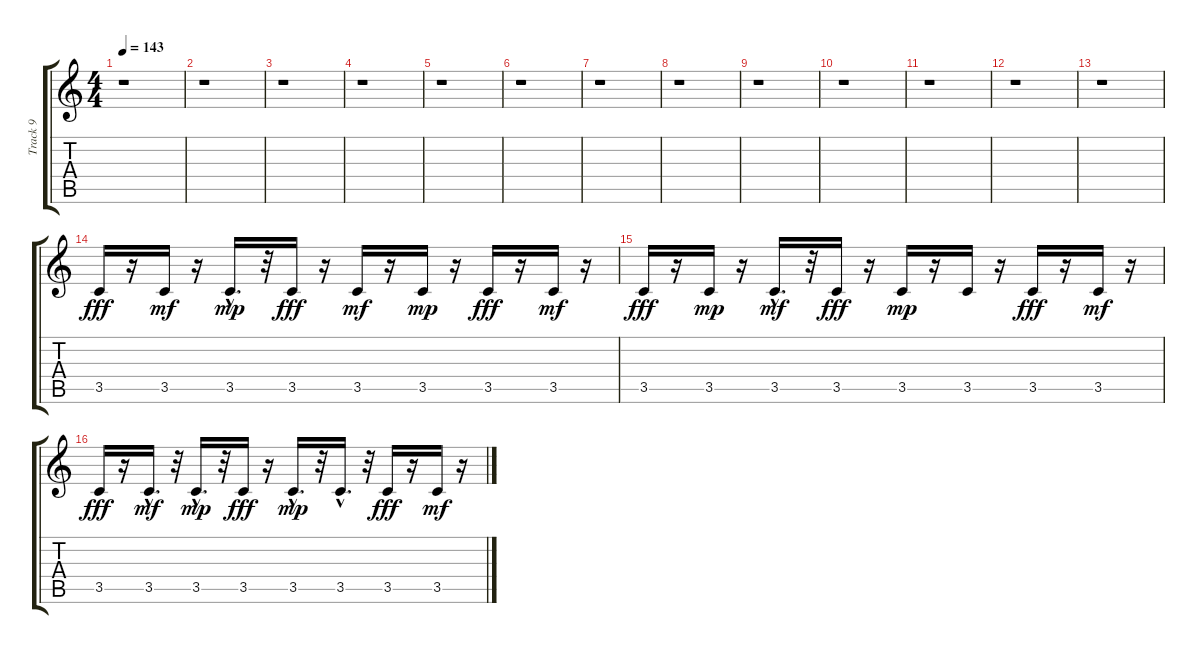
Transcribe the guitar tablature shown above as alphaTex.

\track ("Track 9" "Track 9") {instrument electricguitarmuted}
\staff {score tabs}
\tuning (E4 B3 G3 D3 A2 E2) {hide}
\ts (4 4)
\tempo 143
\clef g2
\ks c
r.1{dy ff} |
r.1 |
r.1 |
r.1 |
r.1 |
r.1 |
r.1 |
r.1 |
r.1 |
r.1 |
r.1 |
r.1 |
r.1 |
3.5.16{dy fff balance 6 instrument distortionguitar} r.16 3.5.16{dy mf} r.16 3.5{hac}.16{d dy mp} r.32 3.5.16{dy fff} r.16 3.5.16{dy mf} r.16 3.5.16{dy mp} r.16 3.5.16{dy fff} r.16 3.5.16{dy mf} r.16 |
3.5.16{dy fff} r.16 3.5.16{dy mp} r.16 3.5{hac}.16{d dy mf} r.32 3.5.16{dy fff} r.16 3.5.16{dy mp} r.16 3.5.16 r.16 3.5.16{dy fff} r.16 3.5.16{dy mf} r.16 |
3.5.16{dy fff} r.16 3.5{hac}.16{d dy mf} r.32 3.5{hac}.16{d dy mp} r.32 3.5.16{dy fff} r.16 3.5{hac}.16{d dy mp} r.32 3.5{hac}.16{d} r.32 3.5.16{dy fff} r.16 3.5.16{dy mf} r.16
